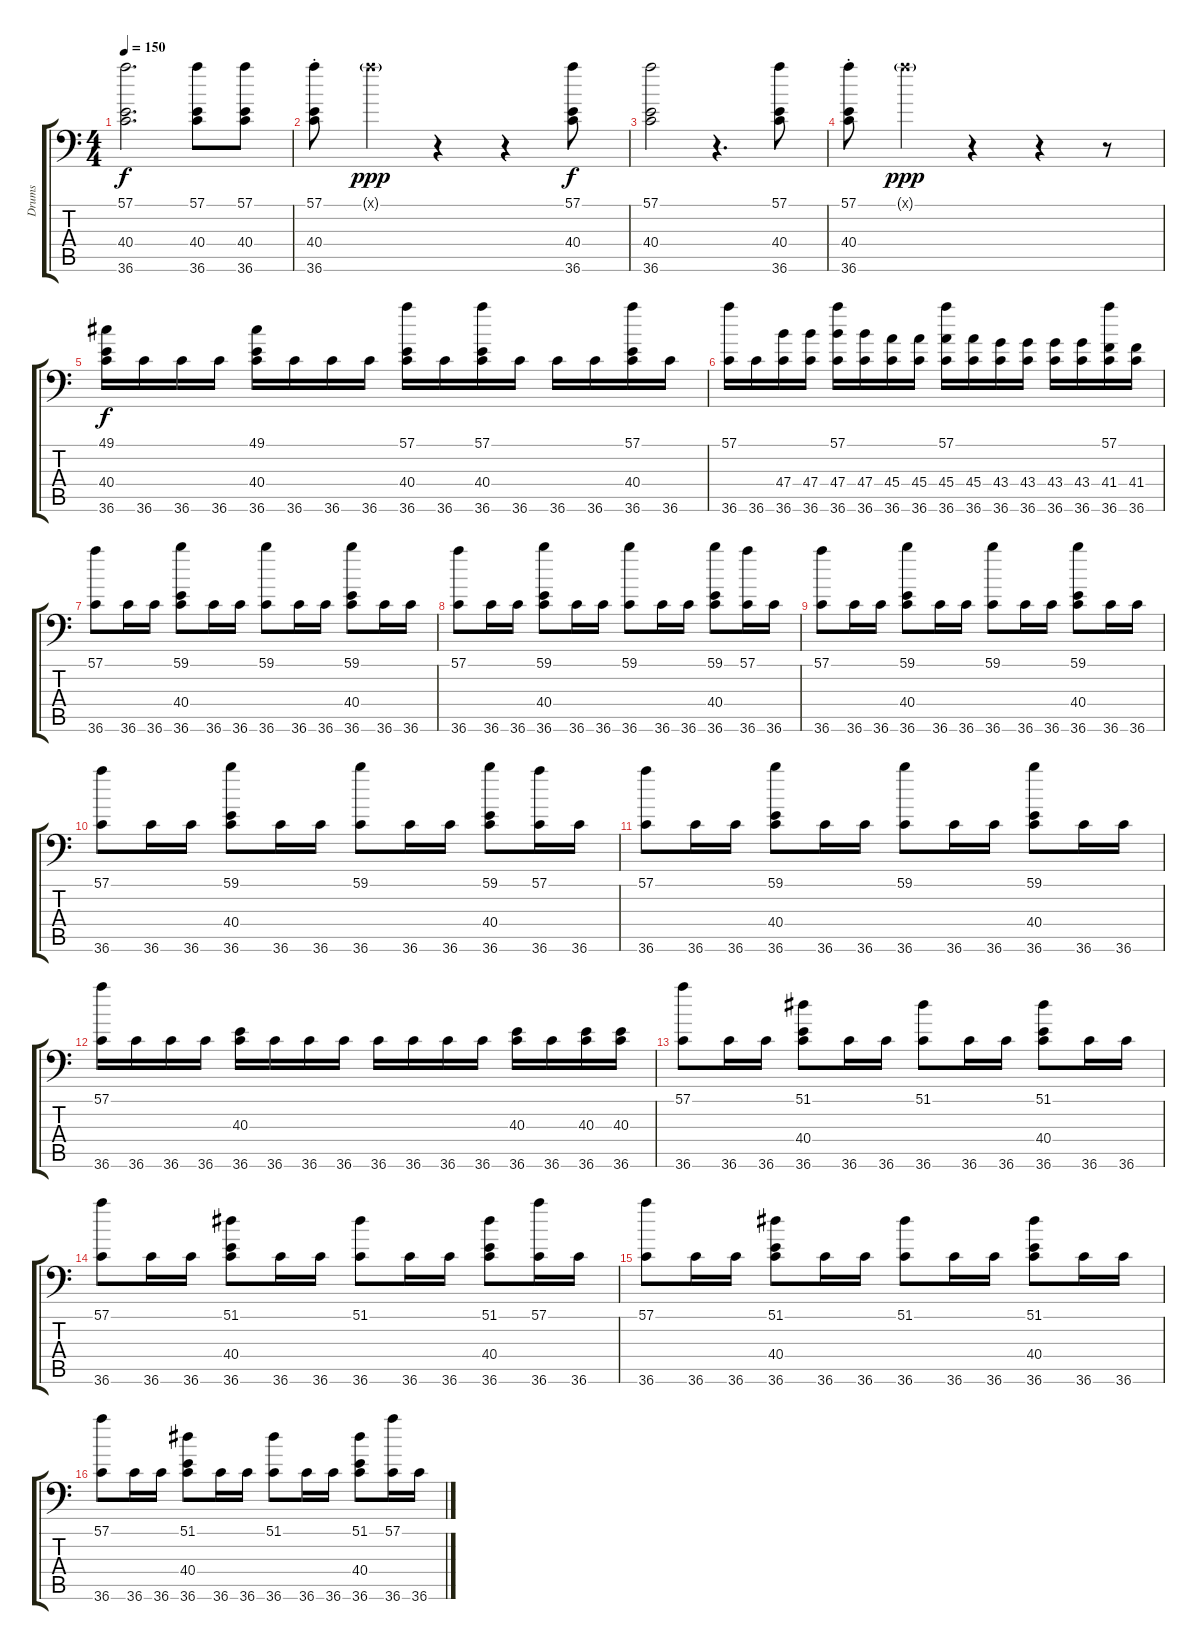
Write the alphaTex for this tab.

\track ("Drums" "Drums") {instrument acousticgrandpiano}
\staff {score tabs}
\tuning (C-1 C-1 C-1 C-1 C-1 C-1) {hide}
\ts (4 4)
\tempo 150
\clef f4
\ks c
(57.1 40.4 36.6).2{d dy f} (57.1 40.4 36.6).8 (57.1 40.4 36.6).8 |
(57.1{st} 40.4 36.6).8 57.1{g x}.4{dy ppp} r.4 r.4 (57.1 40.4 36.6).8{dy f} |
(57.1 40.4 36.6).2 r.4{d} (57.1 40.4 36.6).8 |
(57.1{st} 40.4 36.6).8 57.1{g x}.4{dy ppp} r.4 r.4 r.8 |
(49.1 40.4 36.6).16{dy f} 36.6.16 36.6.16 36.6.16 (49.1 40.4 36.6).16 36.6.16 36.6.16 36.6.16 (57.1 40.4 36.6).16 36.6.16 (57.1 40.4 36.6).16 36.6.16 36.6.16 36.6.16 (57.1 40.4 36.6).16 36.6.16 |
(57.1 36.6).16 36.6.16 (47.4 36.6).16 (47.4 36.6).16 (57.1 47.4 36.6).16 (47.4 36.6).16 (45.4 36.6).16 (45.4 36.6).16 (57.1 45.4 36.6).16 (45.4 36.6).16 (43.4 36.6).16 (43.4 36.6).16 (43.4 36.6).16 (43.4 36.6).16 (57.1 41.4 36.6).16 (41.4 36.6).16 |
(57.1 36.6).8 36.6.16 36.6.16 (59.1 40.4 36.6).8 36.6.16 36.6.16 (59.1 36.6).8 36.6.16 36.6.16 (59.1 40.4 36.6).8 36.6.16 36.6.16 |
(57.1 36.6).8 36.6.16 36.6.16 (59.1 40.4 36.6).8 36.6.16 36.6.16 (59.1 36.6).8 36.6.16 36.6.16 (59.1 40.4 36.6).8 (57.1 36.6).16 36.6.16 |
(57.1 36.6).8 36.6.16 36.6.16 (59.1 40.4 36.6).8 36.6.16 36.6.16 (59.1 36.6).8 36.6.16 36.6.16 (59.1 40.4 36.6).8 36.6.16 36.6.16 |
(57.1 36.6).8 36.6.16 36.6.16 (59.1 40.4 36.6).8 36.6.16 36.6.16 (59.1 36.6).8 36.6.16 36.6.16 (59.1 40.4 36.6).8 (57.1 36.6).16 36.6.16 |
(57.1 36.6).8 36.6.16 36.6.16 (59.1 40.4 36.6).8 36.6.16 36.6.16 (59.1 36.6).8 36.6.16 36.6.16 (59.1 40.4 36.6).8 36.6.16 36.6.16 |
(57.1 36.6).16 36.6.16 36.6.16 36.6.16 (40.3 36.6).16 36.6.16 36.6.16 36.6.16 36.6.16 36.6.16 36.6.16 36.6.16 (40.3 36.6).16 36.6.16 (40.3 36.6).16 (40.3 36.6).16 |
(57.1 36.6).8 36.6.16 36.6.16 (51.1 40.4 36.6).8 36.6.16 36.6.16 (51.1 36.6).8 36.6.16 36.6.16 (51.1 40.4 36.6).8 36.6.16 36.6.16 |
(57.1 36.6).8 36.6.16 36.6.16 (51.1 40.4 36.6).8 36.6.16 36.6.16 (51.1 36.6).8 36.6.16 36.6.16 (51.1 40.4 36.6).8 (57.1 36.6).16 36.6.16 |
(57.1 36.6).8 36.6.16 36.6.16 (51.1 40.4 36.6).8 36.6.16 36.6.16 (51.1 36.6).8 36.6.16 36.6.16 (51.1 40.4 36.6).8 36.6.16 36.6.16 |
(57.1 36.6).8 36.6.16 36.6.16 (51.1 40.4 36.6).8 36.6.16 36.6.16 (51.1 36.6).8 36.6.16 36.6.16 (51.1 40.4 36.6).8 (57.1 36.6).16 36.6.16
